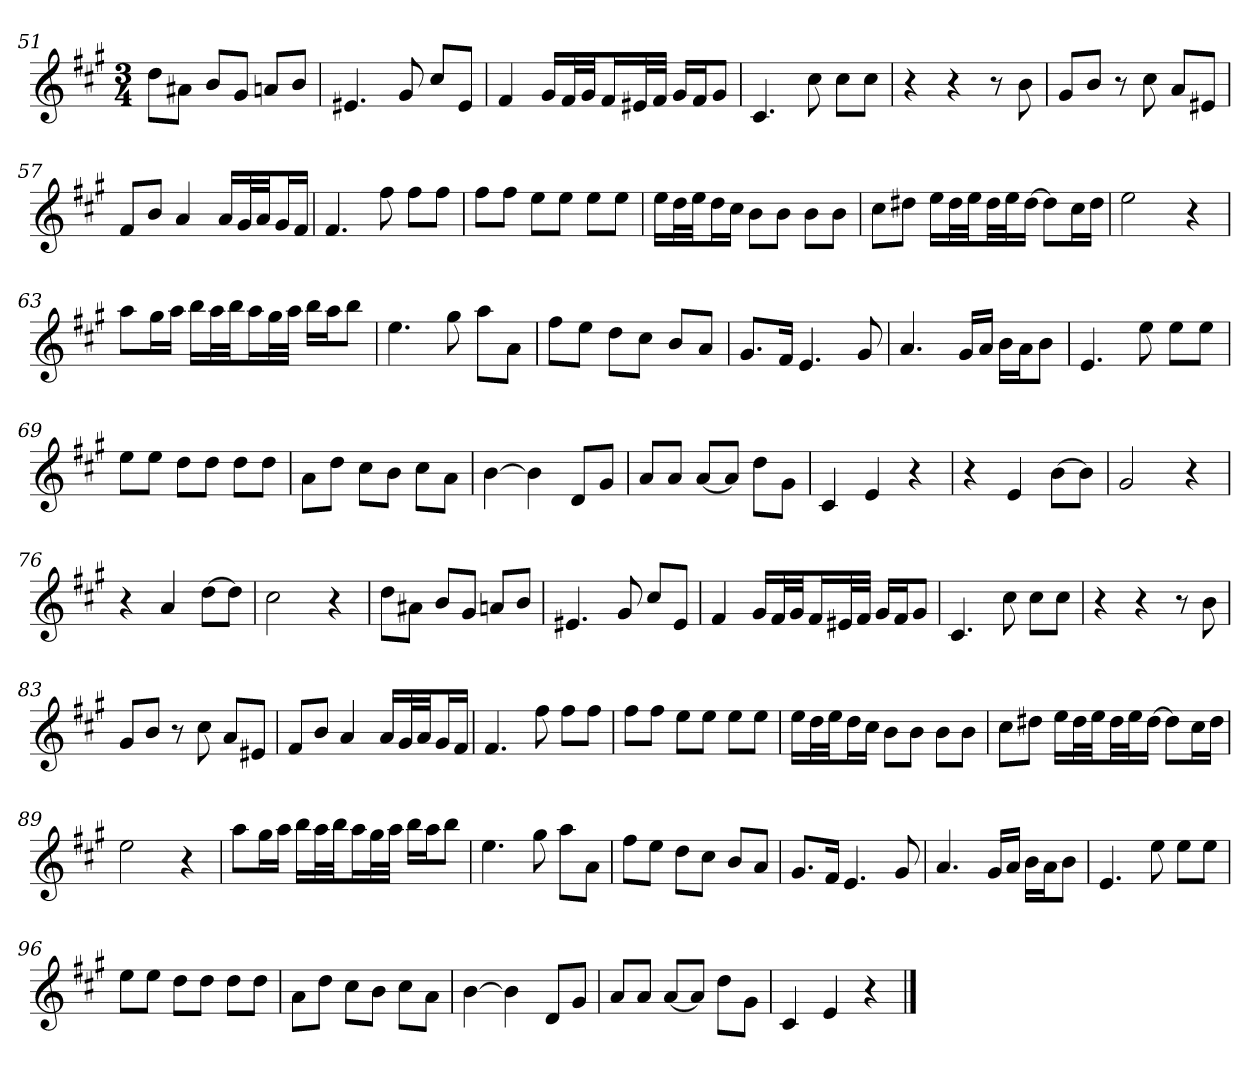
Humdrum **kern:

**kern
*part1
*staff1
*clefG2
*k[f#c#g#]
*A:
*M3/4
=51
8dd\L
8a#X\J
8b/L
8g#/J
8an/L
8b/J
=52
4.e#X
8g#
8cc#/L
8e#/J
=53
4f#
16g#/LL
32f#/L
32g#/JJ
16f#/L
32e#X/L
32f#/JJJ
16g#/LL
16f#/J
8g#/J
=54
4.c#
8cc#
8cc#\L
8cc#\J
=55
4r
4r
8r
8b
=56
8g#/L
8b/J
8r
8cc#
8a/L
8e#X/J
=57
8f#/L
8b/J
4a
16a/LL
32g#/L
32a/JJ
16g#/L
16f#/JJ
=58
4.f#
8ff#
8ff#\L
8ff#\J
=59
8ff#\L
8ff#\J
8ee\L
8ee\J
8ee\L
8ee\J
=60
16ee\LL
32dd\L
32ee\JJ
16dd\L
16cc#\JJ
8b\L
8b\J
8b\L
8b\J
=61
8cc#\L
8dd#X\J
16ee\LL
32dd#\L
32ee\JJ
32dd#\LL
32ee\J
[16dd#\JJ
8dd#\L]
16cc#\L
16dd#\JJ
=62
2ee
4r
=63
8aa\L
16gg#\L
16aa\JJ
16bb\LL
32aa\L
32bb\JJ
16aa\L
32gg#\L
32aa\JJJ
16bb\LL
16aa\J
8bb\J
=64
4.ee
8gg#
8aa\L
8a\J
=65
8ff#\L
8ee\J
8dd\L
8cc#\J
8b/L
8a/J
=66
8.g#/L
16f#/Jk
4.e
8g#
=67
4.a
16g#/LL
16a/JJ
16b\LL
16a\J
8b\J
=68
4.e
8ee
8ee\L
8ee\J
=69
8ee\L
8ee\J
8dd\L
8dd\J
8dd\L
8dd\J
=70
8a\L
8dd\J
8cc#\L
8b\J
8cc#\L
8a\J
=71
[4b
4b]
8d/L
8g#/J
=72
8a/L
8a/J
[8a/L
8a/J]
8dd\L
8g#\J
=73
4c#
4e
4r
=74
4r
4e
[8b\L
8b\J]
=75
2g#
4r
=76
4r
4a
[8dd\L
8dd\J]
=77
2cc#
4r
=78
8dd\L
8a#X\J
8b/L
8g#/J
8an/L
8b/J
=79
4.e#X
8g#
8cc#/L
8e#/J
=80
4f#
16g#/LL
32f#/L
32g#/JJ
16f#/L
32e#X/L
32f#/JJJ
16g#/LL
16f#/J
8g#/J
=81
4.c#
8cc#
8cc#\L
8cc#\J
=82
4r
4r
8r
8b
=83
8g#/L
8b/J
8r
8cc#
8a/L
8e#X/J
=84
8f#/L
8b/J
4a
16a/LL
32g#/L
32a/JJ
16g#/L
16f#/JJ
=85
4.f#
8ff#
8ff#\L
8ff#\J
=86
8ff#\L
8ff#\J
8ee\L
8ee\J
8ee\L
8ee\J
=87
16ee\LL
32dd\L
32ee\JJ
16dd\L
16cc#\JJ
8b\L
8b\J
8b\L
8b\J
=88
8cc#\L
8dd#X\J
16ee\LL
32dd#\L
32ee\JJ
32dd#\LL
32ee\J
[16dd#\JJ
8dd#\L]
16cc#\L
16dd#\JJ
=89
2ee
4r
=90
8aa\L
16gg#\L
16aa\JJ
16bb\LL
32aa\L
32bb\JJ
16aa\L
32gg#\L
32aa\JJJ
16bb\LL
16aa\J
8bb\J
=91
4.ee
8gg#
8aa\L
8a\J
=92
8ff#\L
8ee\J
8dd\L
8cc#\J
8b/L
8a/J
=93
8.g#/L
16f#/Jk
4.e
8g#
=94
4.a
16g#/LL
16a/JJ
16b\LL
16a\J
8b\J
=95
4.e
8ee
8ee\L
8ee\J
=96
8ee\L
8ee\J
8dd\L
8dd\J
8dd\L
8dd\J
=97
8a\L
8dd\J
8cc#\L
8b\J
8cc#\L
8a\J
=98
[4b
4b]
8d/L
8g#/J
=99
8a/L
8a/J
[8a/L
8a/J]
8dd\L
8g#\J
=100
4c#
4e
4r
==
*-
